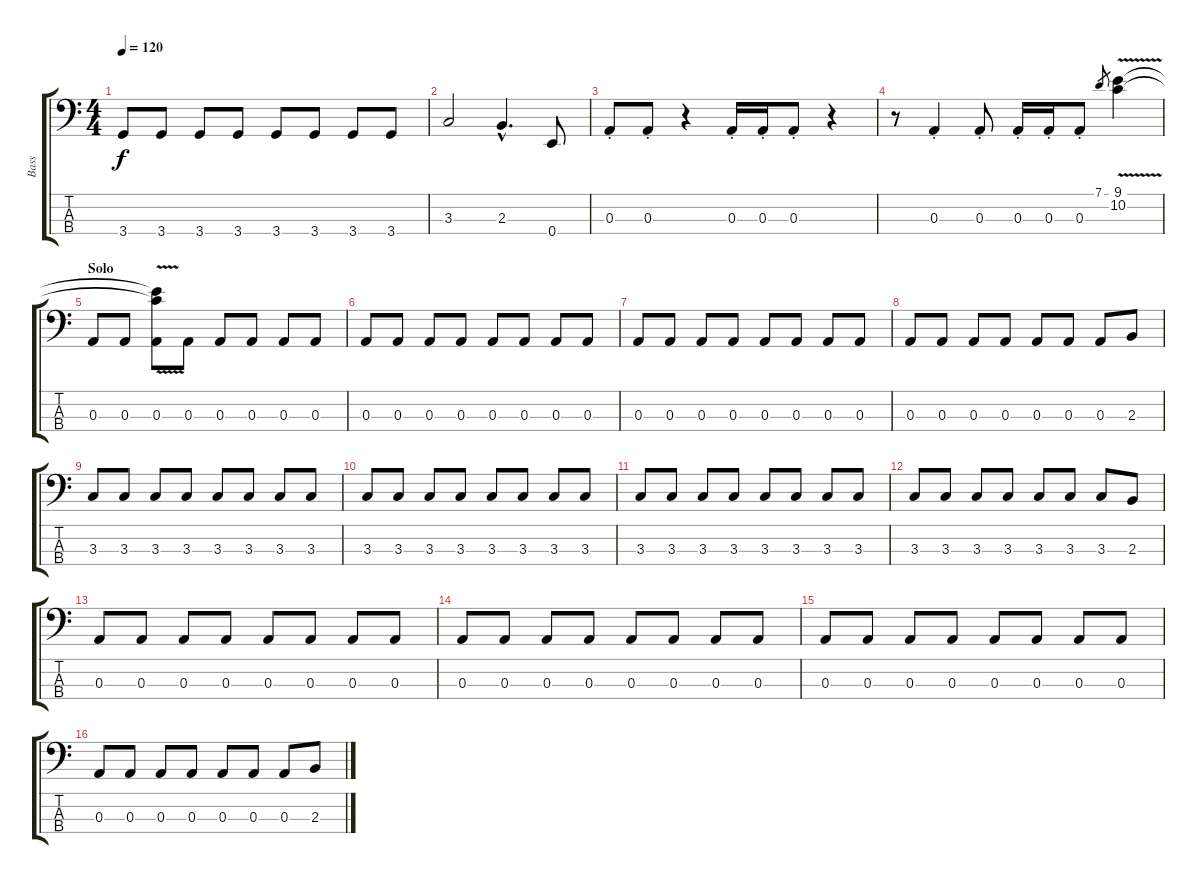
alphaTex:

\track ("Bass" "Bass") {instrument electricbassfinger}
\staff {score tabs}
\tuning (G2 D2 A1 E1) {hide}
\ts (4 4)
\tempo 120
\clef f4
\ks c
3.4.8{dy f} 3.4.8 3.4.8 3.4.8 3.4.8 3.4.8 3.4.8 3.4.8 |
3.3.2 2.3{hac}.4{d} 0.4.8 |
0.3{st}.8 0.3{st}.8 r.4 0.3{st}.16 0.3{st}.16 0.3{st}.8 r.4 |
r.8 0.3{st}.4 0.3{st}.8 0.3{st}.16 0.3{st}.16 0.3{st}.8 7.1.8{gr} (9.1{v} 10.2).4{volume 13 instrument slapbass2} |
\section ("" "Solo")
0.3.8{volume 16 instrument electricbassfinger} 0.3.8 (9.1{t} 10.2{t} 0.3).8 0.3.8 0.3.8 0.3.8 0.3.8 0.3.8 |
0.3.8 0.3.8 0.3.8 0.3.8 0.3.8 0.3.8 0.3.8 0.3.8 |
0.3.8{volume 16 instrument electricbassfinger} 0.3.8 0.3.8 0.3.8 0.3.8 0.3.8 0.3.8 0.3.8 |
0.3.8 0.3.8 0.3.8 0.3.8 0.3.8 0.3.8 0.3.8 2.3.8 |
3.3.8 3.3.8 3.3.8 3.3.8 3.3.8 3.3.8 3.3.8 3.3.8 |
3.3.8 3.3.8 3.3.8 3.3.8 3.3.8 3.3.8 3.3.8 3.3.8 |
3.3.8 3.3.8 3.3.8 3.3.8 3.3.8 3.3.8 3.3.8 3.3.8 |
3.3.8 3.3.8 3.3.8 3.3.8 3.3.8 3.3.8 3.3.8 2.3.8 |
0.3.8{volume 16 instrument electricbassfinger} 0.3.8 0.3.8 0.3.8 0.3.8 0.3.8 0.3.8 0.3.8 |
0.3.8 0.3.8 0.3.8 0.3.8 0.3.8 0.3.8 0.3.8 0.3.8 |
0.3.8{volume 16 instrument electricbassfinger} 0.3.8 0.3.8 0.3.8 0.3.8 0.3.8 0.3.8 0.3.8 |
0.3.8 0.3.8 0.3.8 0.3.8 0.3.8 0.3.8 0.3.8 2.3.8
